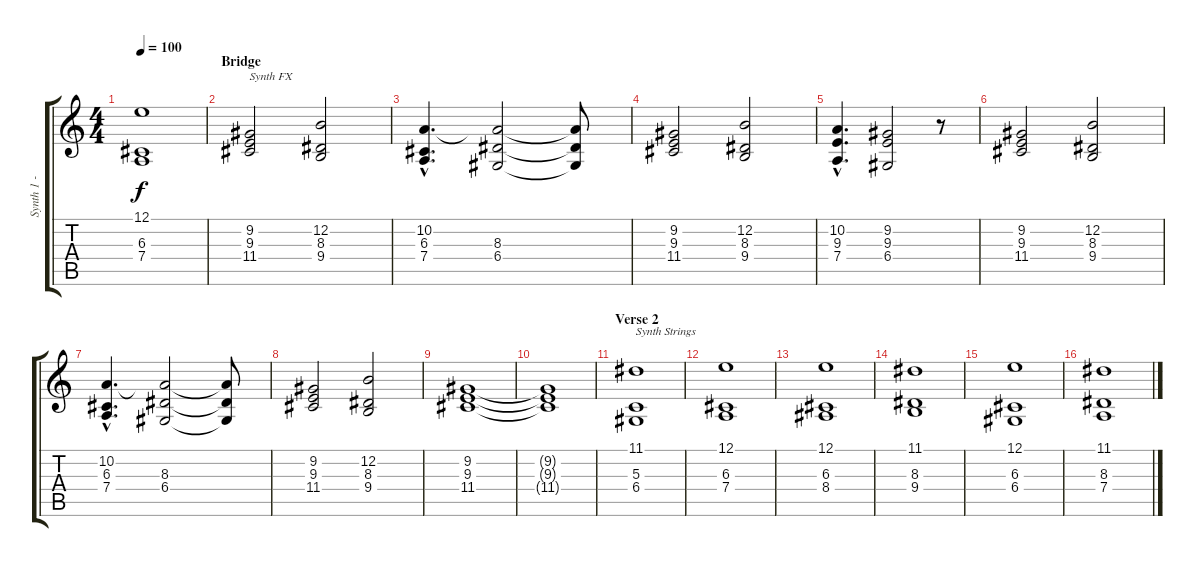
\track ("Synth 1 - John F/ Josh K" "Synth 1 - ") {instrument lead1square}
\staff {score tabs}
\tuning (E4 B3 G3 D3 A2 E2) {hide}
\ts (4 4)
\tempo 100
\clef g2
\ks c
(12.1{t} 6.3{t} 7.4{t}).1{dy f} |
\section ("" "Bridge")
(9.2 9.3 11.4).2{txt "Synth FX" balance 8 instrument pad7halo} (12.2 8.3 9.4).2 |
(10.2{hac} 6.3{hac} 7.4{hac}).4{d} (10.2{t} 8.3 6.4).2 (10.2{t} 8.3{t} 6.4{t}).8 |
(9.2 9.3 11.4).2 (12.2 8.3 9.4).2 |
(10.2{hac} 9.3{hac} 7.4{hac}).4{d} (9.2 9.3 6.4).2 r.8 |
(9.2 9.3 11.4).2 (12.2 8.3 9.4).2 |
(10.2{hac} 6.3{hac} 7.4{hac}).4{d} (10.2{t} 8.3 6.4).2 (10.2{t} 8.3{t} 6.4{t}).8 |
(9.2 9.3 11.4).2 (12.2 8.3 9.4).2 |
(9.2 9.3 11.4).1 |
(9.2{t} 9.3{t} 11.4{t}).1 |
\section ("" "Verse 2")
(11.1 5.3 6.4).1{txt "Synth Strings" volume 8 instrument synthstrings1} |
(12.1 6.3 7.4).1 |
(12.1 6.3 8.4).1 |
(11.1 8.3 9.4).1 |
(12.1 6.3 6.4).1 |
(11.1 8.3 7.4).1
